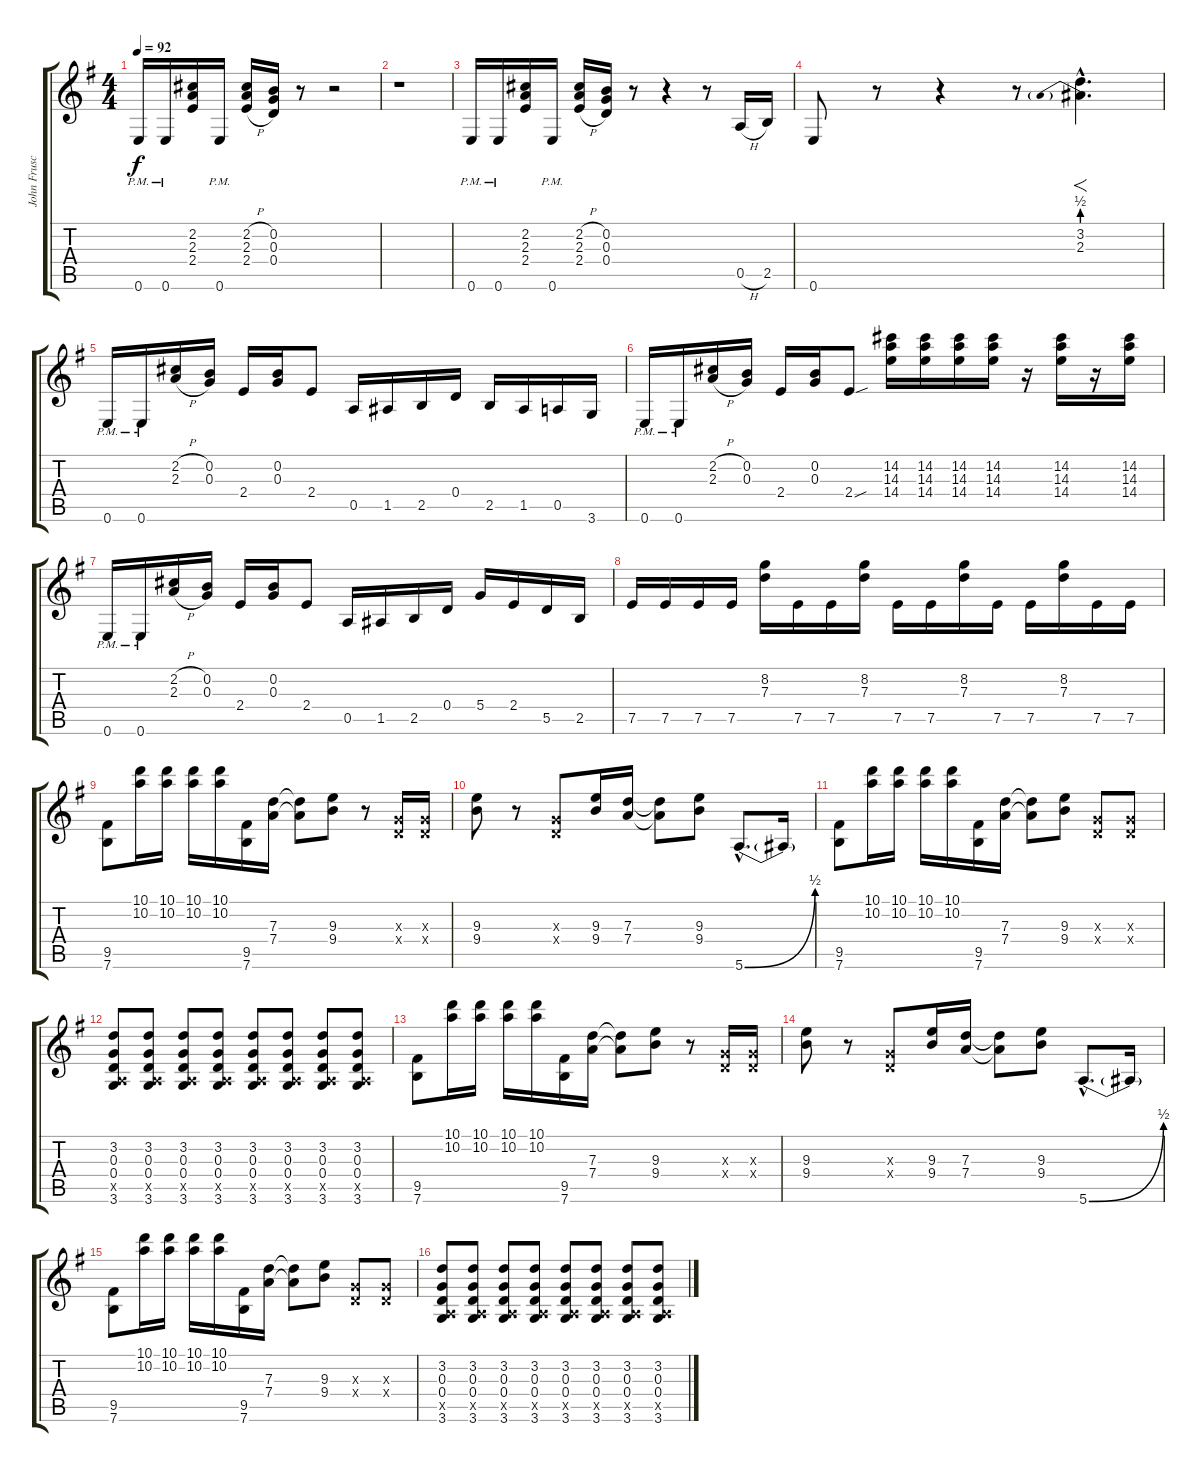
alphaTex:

\track ("John Frusciante (Gtr 1)" "John Frusc") {instrument distortionguitar}
\staff {score tabs}
\tuning (E4 B3 G3 D3 A2 E2) {hide}
\ts (4 4)
\tempo 92
\clef g2
\ks eminor
0.6{pm}.16{dy f} 0.6{pm}.16 (2.2 2.3 2.4).16 0.6{pm}.16 (2.2{h} 2.3{h} 2.4{h}).16 (0.2 0.3 0.4).16 r.8 r.2 |
r.1 |
0.6{pm}.16 0.6{pm}.16 (2.2 2.3 2.4).16 0.6{pm}.16 (2.2{h} 2.3{h} 2.4{h}).16 (0.2 0.3 0.4).16 r.8 r.4 r.8 0.5{h}.16 2.5.16 |
0.6.8 r.8 r.4 r.8 (3.2{hac} 2.3{be (prebend 0 2 60 2) hac}).4{f d} |
0.6{pm}.16 0.6{pm}.16 (2.2{h} 2.3{h}).16 (0.2 0.3).16 2.4.16 (0.2 0.3).16 2.4.8 0.5.16 1.5.16 2.5.16 0.4.16 2.5.16 1.5.16 0.5.16 3.6.16 |
0.6{pm}.16 0.6{pm}.16 (2.2{h} 2.3{h}).16 (0.2 0.3).16 2.4.16 (0.2 0.3).16 2.4{sou}.8 (14.2 14.3 14.4).16 (14.2 14.3 14.4).16 (14.2 14.3 14.4).16 (14.2 14.3 14.4).16 r.16 (14.2 14.3 14.4).16 r.16 (14.2 14.3 14.4).16 |
0.6{pm}.16 0.6{pm}.16 (2.2{h} 2.3{h}).16 (0.2 0.3).16 2.4.16 (0.2 0.3).16 2.4.8 0.5.16 1.5.16 2.5.16 0.4.16 5.4.16 2.4.16 5.5.16 2.5.16 |
7.5.16 7.5.16 7.5.16 7.5.16 (8.2 7.3).16 7.5.16 7.5.16 (8.2 7.3).16 7.5.16 7.5.16 (8.2 7.3).16 7.5.16 7.5.16 (8.2 7.3).16 7.5.16 7.5.16 |
(9.5 7.6).8 (10.1 10.2).16 (10.1 10.2).16 (10.1 10.2).16 (10.1 10.2).16 (9.5 7.6).16 (7.3 7.4).16 (7.3{t} 7.4{t}).8 (9.3 9.4).8 r.8 (0.3{x} 0.4{x}).16 (0.3{x} 0.4{x}).16 |
(9.3 9.4).8 r.8 (0.3{x} 0.4{x}).8 (9.3 9.4).16 (7.3 7.4).16 (7.3{t} 7.4{t}).8 (9.3 9.4).8 5.6{be (bend 0 0 60 2) hac}.8{d} 5.6{t}.16 |
(9.5 7.6).8 (10.1 10.2).16 (10.1 10.2).16 (10.1 10.2).16 (10.1 10.2).16 (9.5 7.6).16 (7.3 7.4).16 (7.3{t} 7.4{t}).8 (9.3 9.4).8 (0.3{x} 0.4{x}).8 (0.3{x} 0.4{x}).8 |
(3.2 0.3 0.4 0.5{x} 3.6).8 (3.2 0.3 0.4 0.5{x} 3.6).8 (3.2 0.3 0.4 0.5{x} 3.6).8 (3.2 0.3 0.4 0.5{x} 3.6).8 (3.2 0.3 0.4 0.5{x} 3.6).8 (3.2 0.3 0.4 0.5{x} 3.6).8 (3.2 0.3 0.4 0.5{x} 3.6).8 (3.2 0.3 0.4 0.5{x} 3.6).8 |
(9.5 7.6).8 (10.1 10.2).16 (10.1 10.2).16 (10.1 10.2).16 (10.1 10.2).16 (9.5 7.6).16 (7.3 7.4).16 (7.3{t} 7.4{t}).8 (9.3 9.4).8 r.8 (0.3{x} 0.4{x}).16 (0.3{x} 0.4{x}).16 |
(9.3 9.4).8 r.8 (0.3{x} 0.4{x}).8 (9.3 9.4).16 (7.3 7.4).16 (7.3{t} 7.4{t}).8 (9.3 9.4).8 5.6{be (bend 0 0 60 2) hac}.8{d} 5.6{t}.16 |
(9.5 7.6).8 (10.1 10.2).16 (10.1 10.2).16 (10.1 10.2).16 (10.1 10.2).16 (9.5 7.6).16 (7.3 7.4).16 (7.3{t} 7.4{t}).8 (9.3 9.4).8 (0.3{x} 0.4{x}).8 (0.3{x} 0.4{x}).8 |
(3.2 0.3 0.4 0.5{x} 3.6).8 (3.2 0.3 0.4 0.5{x} 3.6).8 (3.2 0.3 0.4 0.5{x} 3.6).8 (3.2 0.3 0.4 0.5{x} 3.6).8 (3.2 0.3 0.4 0.5{x} 3.6).8 (3.2 0.3 0.4 0.5{x} 3.6).8 (3.2 0.3 0.4 0.5{x} 3.6).8 (3.2 0.3 0.4 0.5{x} 3.6).8
